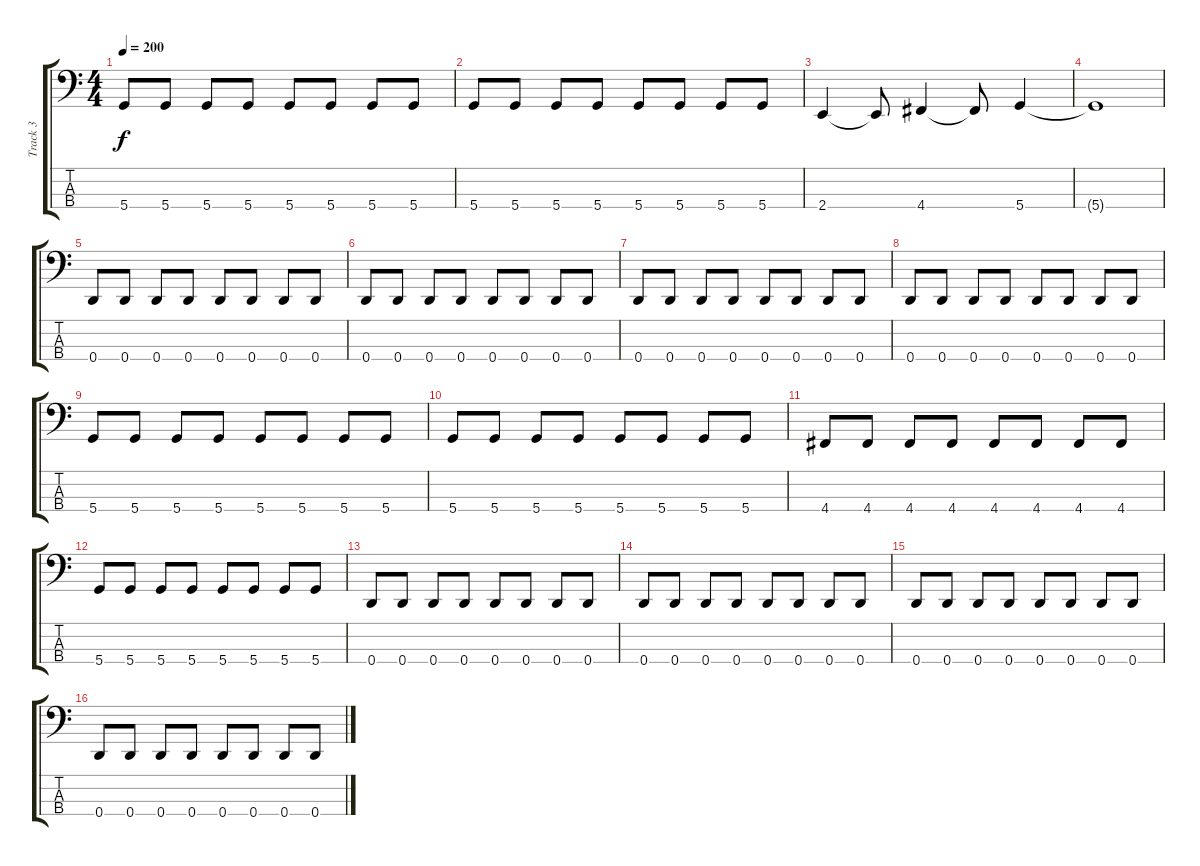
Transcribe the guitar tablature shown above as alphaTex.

\track ("Track 3" "Track 3") {instrument electricbasspick}
\staff {score tabs}
\tuning (G2 D2 A1 D1) {hide}
\ts (4 4)
\tempo 200
\clef f4
\ks c
5.4.8{dy f} 5.4.8 5.4.8 5.4.8 5.4.8 5.4.8 5.4.8 5.4.8 |
5.4.8 5.4.8 5.4.8 5.4.8 5.4.8 5.4.8 5.4.8 5.4.8 |
2.4.4 2.4{t}.8 4.4.4 4.4{t}.8 5.4.4 |
5.4{t}.1 |
0.4.8 0.4.8 0.4.8 0.4.8 0.4.8 0.4.8 0.4.8 0.4.8 |
0.4.8 0.4.8 0.4.8 0.4.8 0.4.8 0.4.8 0.4.8 0.4.8 |
0.4.8 0.4.8 0.4.8 0.4.8 0.4.8 0.4.8 0.4.8 0.4.8 |
0.4.8 0.4.8 0.4.8 0.4.8 0.4.8 0.4.8 0.4.8 0.4.8 |
5.4.8 5.4.8 5.4.8 5.4.8 5.4.8 5.4.8 5.4.8 5.4.8 |
5.4.8 5.4.8 5.4.8 5.4.8 5.4.8 5.4.8 5.4.8 5.4.8 |
4.4.8 4.4.8 4.4.8 4.4.8 4.4.8 4.4.8 4.4.8 4.4.8 |
5.4.8 5.4.8 5.4.8 5.4.8 5.4.8 5.4.8 5.4.8 5.4.8 |
0.4.8 0.4.8 0.4.8 0.4.8 0.4.8 0.4.8 0.4.8 0.4.8 |
0.4.8 0.4.8 0.4.8 0.4.8 0.4.8 0.4.8 0.4.8 0.4.8 |
0.4.8 0.4.8 0.4.8 0.4.8 0.4.8 0.4.8 0.4.8 0.4.8 |
0.4.8 0.4.8 0.4.8 0.4.8 0.4.8 0.4.8 0.4.8 0.4.8
